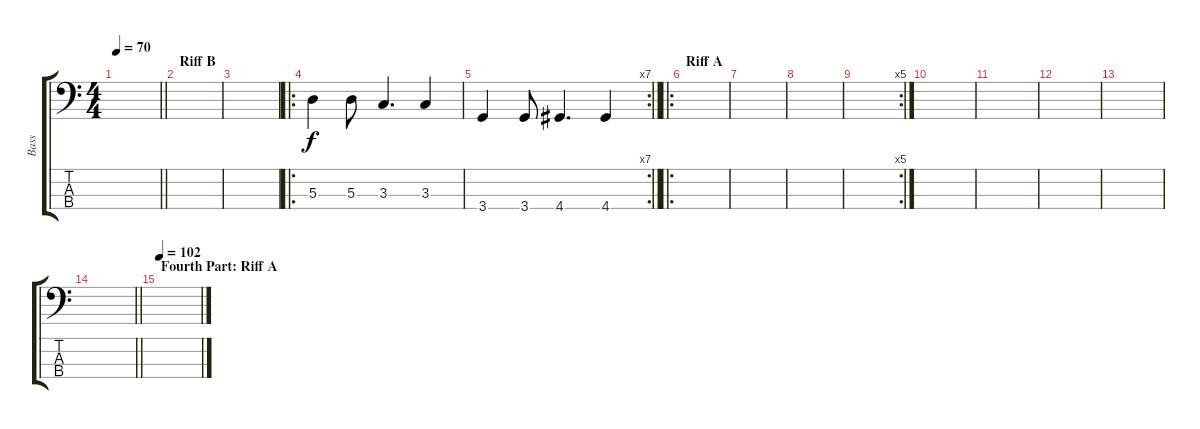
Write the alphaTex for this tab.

\track ("Bass" "Bass") {instrument electricbassfinger}
\staff {score tabs}
\tuning (G2 D2 A1 E1) {hide}
\ts (4 4)
\tempo 70
\clef f4
\barLineRight lightlight
\ks c
|
\section ("" "Riff B")
|
|
\ro
5.3.4{balance 2} 5.3.8 3.3.4{d} 3.3.4 |
\rc 7
\barLineRight lightlight
3.4.4 3.4.8 4.4.4{d} 4.4.4 |
\ro
\section ("" "Riff A")
|
|
|
\rc 5
|
|
|
|
|
\barLineRight lightlight
|
\section ("" "Fourth Part: Riff A")
\tempo 102
